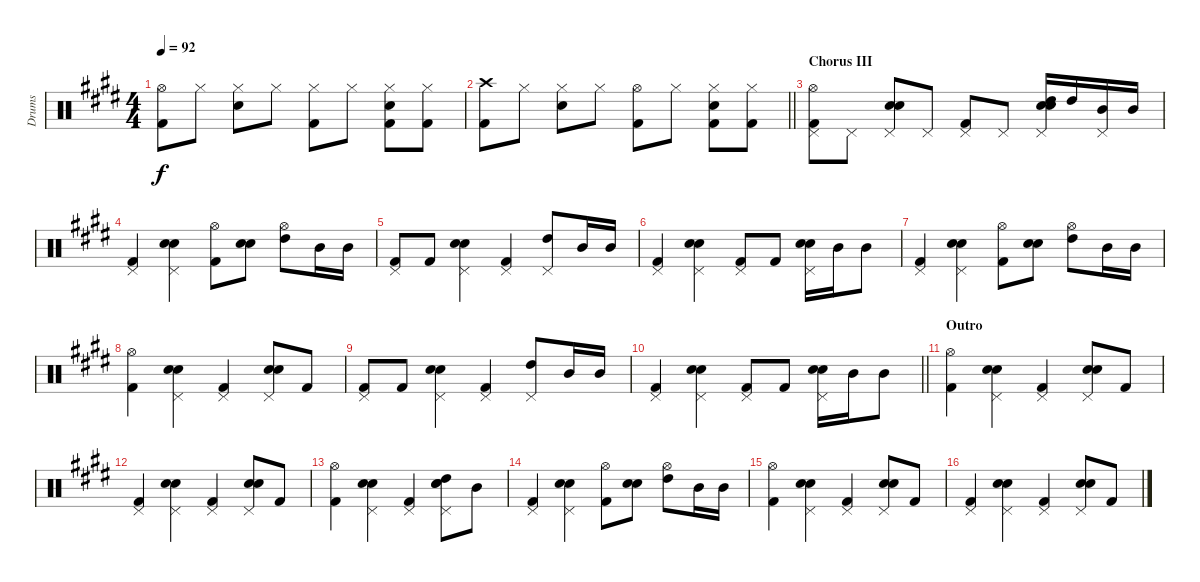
\track ("Drums" "Drums") {instrument percussion}
\staff {score}
\articulation defaults
\ts (4 4)
\tempo 92
\clef neutral
\ks e
("Hi-Hat (open)" "Kick (hit) 2").8{dy f} "Hi-Hat (closed)".8 ("Hi-Hat (closed)" "Snare (hit) 2").8 "Hi-Hat (closed)".8 ("Hi-Hat (closed)" "Kick (hit) 2").8 "Hi-Hat (closed)".8 ("Hi-Hat (closed)" "Snare (hit) 2" "Kick (hit) 2").8 ("Hi-Hat (closed)" "Kick (hit) 2").8 |
\barLineRight lightlight
("Crash high (hit)" "Kick (hit) 2").8 "Hi-Hat (closed)".8 ("Hi-Hat (closed)" "Snare (hit) 2").8 "Hi-Hat (closed)".8 ("Hi-Hat (open)" "Kick (hit) 2").8 "Hi-Hat (closed)".8 ("Hi-Hat (closed)" "Snare (hit) 2" "Kick (hit) 2").8 ("Hi-Hat (closed)" "Kick (hit) 2").8 |
\section ("" "Chorus III")
("Hi-Hat (open)" "Kick (hit) 2" "Pedal Hi-Hat (hit)").8 "Pedal Hi-Hat (hit)".8 ("Snare (hit) 2" "Electric Snare (hit)" "Pedal Hi-Hat (hit)").8 "Pedal Hi-Hat (hit)".8 ("Kick (hit) 2" "Pedal Hi-Hat (hit)").8 "Pedal Hi-Hat (hit)".8 ("Snare (hit) 2" "Electric Snare (hit)" "High Tom (hit)" "Pedal Hi-Hat (hit)").16 "High Tom (hit)".16 ("Mid Tom (hit)" "Pedal Hi-Hat (hit)").16 "Mid Tom (hit)".16 |
("Kick (hit) 2" "Pedal Hi-Hat (hit)").4 ("Snare (hit) 2" "Electric Snare (hit)" "Pedal Hi-Hat (hit)").4 ("Hi-Hat (open)" "Kick (hit) 2").8 ("Snare (hit) 2" "Electric Snare (hit)").8 ("Hi-Hat (open)" "High Tom (hit)").8 "Mid Tom (hit)".16 "Mid Tom (hit)".16 |
("Kick (hit) 2" "Pedal Hi-Hat (hit)").8 "Kick (hit) 2".8 ("Snare (hit) 2" "Electric Snare (hit)" "Pedal Hi-Hat (hit)").4 ("Kick (hit) 2" "Pedal Hi-Hat (hit)").4 ("High Tom (hit)" "Pedal Hi-Hat (hit)").8 "Mid Tom (hit)".16 "Mid Tom (hit)".16 |
("Kick (hit) 2" "Pedal Hi-Hat (hit)").4 ("Snare (hit) 2" "Electric Snare (hit)" "Pedal Hi-Hat (hit)").4 ("Kick (hit) 2" "Pedal Hi-Hat (hit)").8 "Kick (hit) 2".8 ("Snare (hit) 2" "Electric Snare (hit)" "Pedal Hi-Hat (hit)").16 "Mid Tom (hit)".16 "Mid Tom (hit)".8 |
("Kick (hit) 2" "Pedal Hi-Hat (hit)").4 ("Snare (hit) 2" "Electric Snare (hit)" "Pedal Hi-Hat (hit)").4 ("Hi-Hat (open)" "Kick (hit) 2").8 ("Snare (hit) 2" "Electric Snare (hit)").8 ("Hi-Hat (open)" "High Tom (hit)").8 "Mid Tom (hit)".16 "Mid Tom (hit)".16 |
("Hi-Hat (open)" "Kick (hit) 2").4 ("Snare (hit) 2" "Electric Snare (hit)" "Pedal Hi-Hat (hit)").4 ("Kick (hit) 2" "Pedal Hi-Hat (hit)").4 ("Snare (hit) 2" "Electric Snare (hit)" "Pedal Hi-Hat (hit)").8 "Kick (hit) 2".8 |
("Kick (hit) 2" "Pedal Hi-Hat (hit)").8 "Kick (hit) 2".8 ("Snare (hit) 2" "Electric Snare (hit)" "Pedal Hi-Hat (hit)").4 ("Kick (hit) 2" "Pedal Hi-Hat (hit)").4 ("High Tom (hit)" "Pedal Hi-Hat (hit)").8 "Mid Tom (hit)".16 "Mid Tom (hit)".16 |
\barLineRight lightlight
("Kick (hit) 2" "Pedal Hi-Hat (hit)").4 ("Snare (hit) 2" "Electric Snare (hit)" "Pedal Hi-Hat (hit)").4 ("Kick (hit) 2" "Pedal Hi-Hat (hit)").8 "Kick (hit) 2".8 ("Snare (hit) 2" "Electric Snare (hit)" "Pedal Hi-Hat (hit)").16 "Mid Tom (hit)".16 "Mid Tom (hit)".8 |
\section ("" "Outro")
("Hi-Hat (open)" "Kick (hit) 2").4 ("Snare (hit) 2" "Electric Snare (hit)" "Pedal Hi-Hat (hit)").4 ("Kick (hit) 2" "Pedal Hi-Hat (hit)").4 ("Snare (hit) 2" "Electric Snare (hit)" "Pedal Hi-Hat (hit)").8 "Kick (hit) 2".8 |
("Kick (hit) 2" "Pedal Hi-Hat (hit)").4 ("Snare (hit) 2" "Electric Snare (hit)" "Pedal Hi-Hat (hit)").4 ("Kick (hit) 2" "Pedal Hi-Hat (hit)").4 ("Snare (hit) 2" "Electric Snare (hit)" "Pedal Hi-Hat (hit)").8 "Kick (hit) 2".8 |
("Hi-Hat (open)" "Kick (hit) 2").4 ("Snare (hit) 2" "Electric Snare (hit)" "Pedal Hi-Hat (hit)").4 ("Kick (hit) 2" "Pedal Hi-Hat (hit)").4 ("Snare (hit) 2" "Electric Snare (hit)" "High Tom (hit)" "Pedal Hi-Hat (hit)").8 "Mid Tom (hit)".8 |
("Kick (hit) 2" "Pedal Hi-Hat (hit)").4 ("Snare (hit) 2" "Electric Snare (hit)" "Pedal Hi-Hat (hit)").4 ("Hi-Hat (open)" "Kick (hit) 2").8 ("Snare (hit) 2" "Electric Snare (hit)").8 ("Hi-Hat (open)" "High Tom (hit)").8 "Mid Tom (hit)".16 "Mid Tom (hit)".16 |
("Hi-Hat (open)" "Kick (hit) 2").4 ("Snare (hit) 2" "Electric Snare (hit)" "Pedal Hi-Hat (hit)").4 ("Kick (hit) 2" "Pedal Hi-Hat (hit)").4 ("Snare (hit) 2" "Electric Snare (hit)" "Pedal Hi-Hat (hit)").8 "Kick (hit) 2".8 |
("Kick (hit) 2" "Pedal Hi-Hat (hit)").4 ("Snare (hit) 2" "Electric Snare (hit)" "Pedal Hi-Hat (hit)").4 ("Kick (hit) 2" "Pedal Hi-Hat (hit)").4 ("Snare (hit) 2" "Electric Snare (hit)" "Pedal Hi-Hat (hit)").8 "Kick (hit) 2".8
